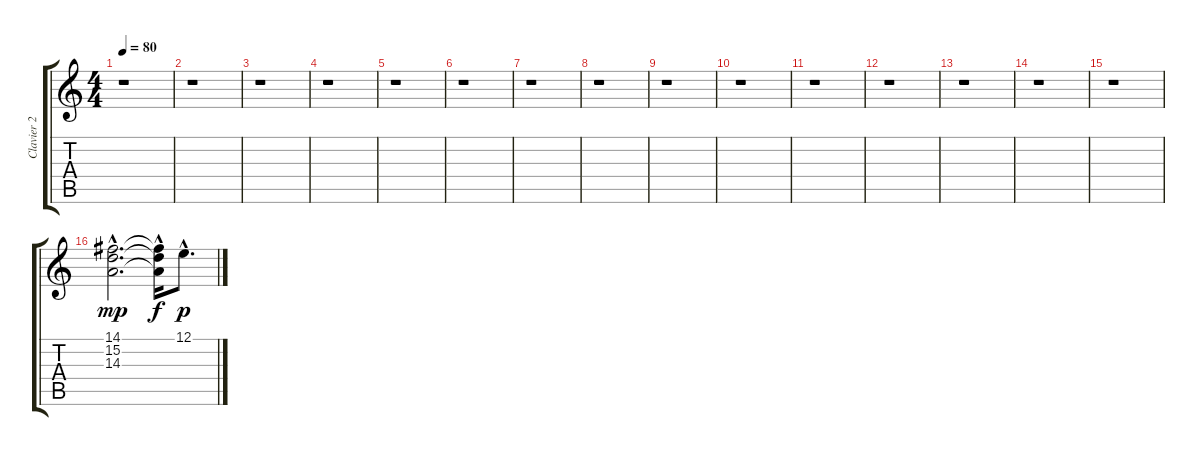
\track ("Clavier 2" "Clavier 2") {instrument percussiveorgan}
\staff {score tabs}
\tuning (E4 B3 G3 D3 A2 E2) {hide}
\ts (4 4)
\tempo 80
\clef g2
\ks c
r.1{dy mp} |
r.1 |
r.1 |
r.1 |
r.1 |
r.1 |
r.1 |
r.1 |
r.1 |
r.1 |
r.1 |
r.1 |
r.1 |
r.1 |
r.1 |
(14.1{hac} 15.2{hac} 14.3{hac}).2{d} (14.1{hac t} 15.2{t} 14.3{t}).16{dy f} 12.1{hac}.8{d dy p}
